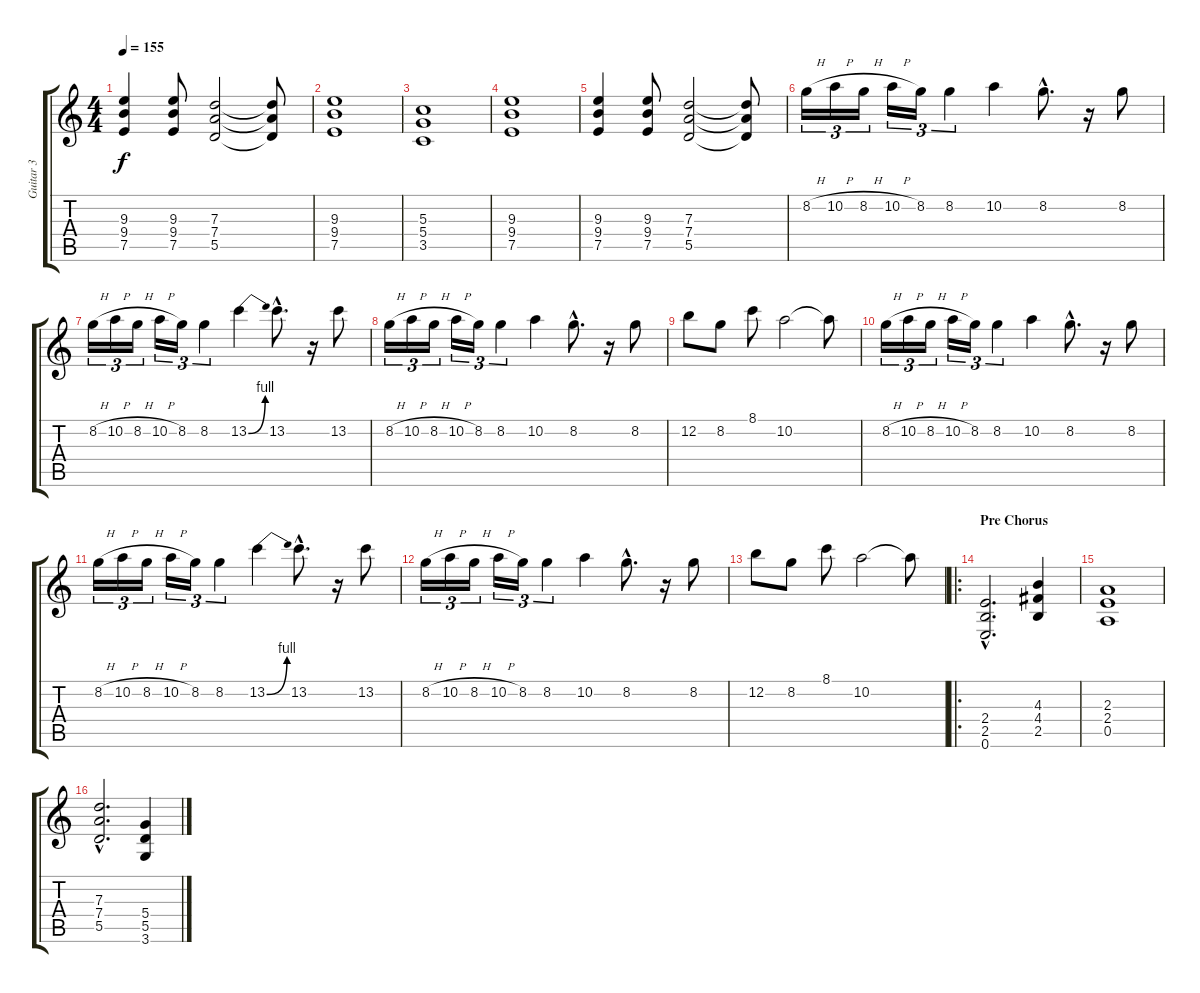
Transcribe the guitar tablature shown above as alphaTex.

\track ("Guitar 3" "Guitar 3") {instrument distortionguitar}
\staff {score tabs}
\tuning (E4 B3 G3 D3 A2 E2) {hide}
\ts (4 4)
\tempo 155
\clef g2
\ks c
(9.3 9.4 7.5).4{dy f} (9.3 9.4 7.5).8 (7.3 7.4 5.5).2 (7.3{t} 7.4{t} 5.5{t}).8 |
(9.3 9.4 7.5).1 |
(5.3 5.4 3.5).1 |
(9.3 9.4 7.5).1 |
(9.3 9.4 7.5).4 (9.3 9.4 7.5).8 (7.3 7.4 5.5).2 (7.3{t} 7.4{t} 5.5{t}).8 |
8.2{h}.16{tu (3 2)} 10.2{h}.16{tu (3 2)} 8.2{h}.16{tu (3 2)} 10.2{h}.16{tu (3 2)} 8.2.16{tu (3 2)} 8.2.4{tu (3 2)} 10.2.4 8.2{hac}.8{d} r.16 8.2.8 |
8.2{h}.16{tu (3 2)} 10.2{h}.16{tu (3 2)} 8.2{h}.16{tu (3 2)} 10.2{h}.16{tu (3 2)} 8.2.16{tu (3 2)} 8.2.4{tu (3 2)} 13.2{be (bend 0 0 60 4)}.4 13.2{hac}.8{d} r.16 13.2.8 |
8.2{h}.16{tu (3 2)} 10.2{h}.16{tu (3 2)} 8.2{h}.16{tu (3 2)} 10.2{h}.16{tu (3 2)} 8.2.16{tu (3 2)} 8.2.4{tu (3 2)} 10.2.4 8.2{hac}.8{d} r.16 8.2.8 |
12.2.8 8.2.8 8.1.8 10.2.2 10.2{t}.8 |
8.2{h}.16{tu (3 2)} 10.2{h}.16{tu (3 2)} 8.2{h}.16{tu (3 2)} 10.2{h}.16{tu (3 2)} 8.2.16{tu (3 2)} 8.2.4{tu (3 2)} 10.2.4 8.2{hac}.8{d} r.16 8.2.8 |
8.2{h}.16{tu (3 2)} 10.2{h}.16{tu (3 2)} 8.2{h}.16{tu (3 2)} 10.2{h}.16{tu (3 2)} 8.2.16{tu (3 2)} 8.2.4{tu (3 2)} 13.2{be (bend 0 0 60 4)}.4 13.2{hac}.8{d} r.16 13.2.8 |
8.2{h}.16{tu (3 2)} 10.2{h}.16{tu (3 2)} 8.2{h}.16{tu (3 2)} 10.2{h}.16{tu (3 2)} 8.2.16{tu (3 2)} 8.2.4{tu (3 2)} 10.2.4 8.2{hac}.8{d} r.16 8.2.8 |
12.2.8 8.2.8 8.1.8 10.2.2 10.2{t}.8 |
\ro
\section ("" "Pre Chorus")
(2.4{hac} 2.5{hac} 0.6{hac}).2{d} (4.3 4.4 2.5).4 |
(2.3 2.4 0.5).1 |
(7.3{hac} 7.4{hac} 5.5{hac}).2{d} (5.4 5.5 3.6).4
